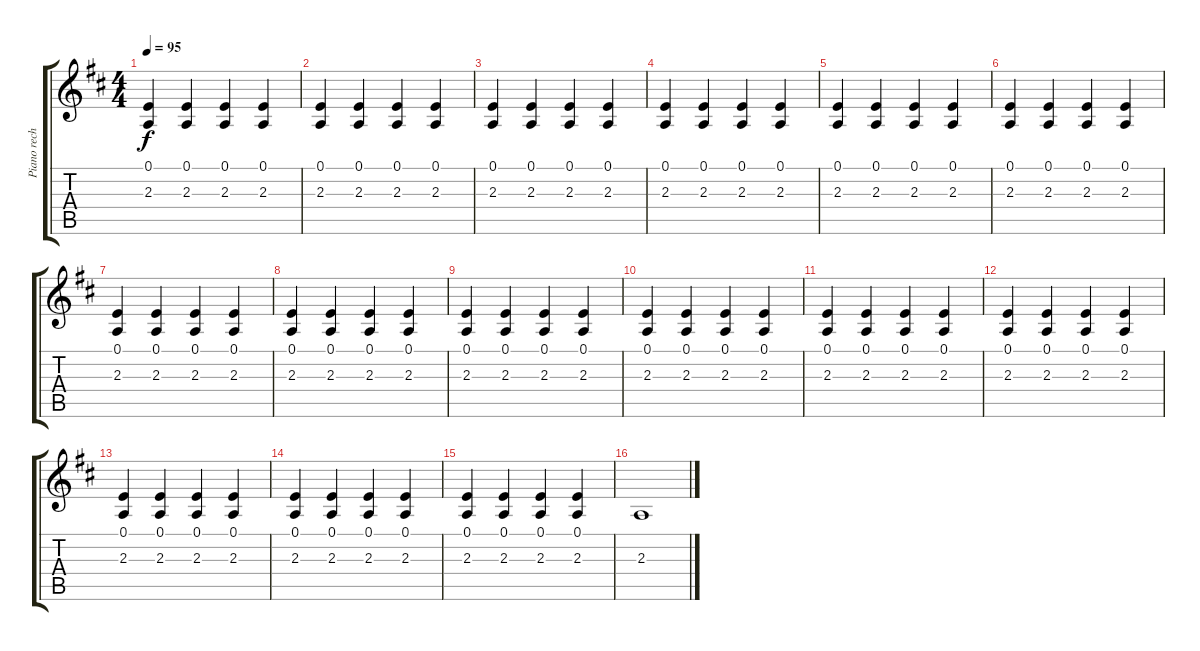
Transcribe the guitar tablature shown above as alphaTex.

\track ("Piano rechterhand" "Piano rech") {instrument acousticgrandpiano}
\staff {score tabs}
\tuning (E4 B3 G3 D3 A2 E2) {hide}
\ts (4 4)
\tempo 95
\clef g2
\ks d
(0.1 2.3).4{dy f} (0.1 2.3).4 (0.1 2.3).4 (0.1 2.3).4 |
(0.1 2.3).4 (0.1 2.3).4 (0.1 2.3).4 (0.1 2.3).4 |
(0.1 2.3).4 (0.1 2.3).4 (0.1 2.3).4 (0.1 2.3).4 |
(0.1 2.3).4 (0.1 2.3).4 (0.1 2.3).4 (0.1 2.3).4 |
(0.1 2.3).4 (0.1 2.3).4 (0.1 2.3).4 (0.1 2.3).4 |
(0.1 2.3).4 (0.1 2.3).4 (0.1 2.3).4 (0.1 2.3).4 |
(0.1 2.3).4 (0.1 2.3).4 (0.1 2.3).4 (0.1 2.3).4 |
(0.1 2.3).4 (0.1 2.3).4 (0.1 2.3).4 (0.1 2.3).4 |
(0.1 2.3).4 (0.1 2.3).4 (0.1 2.3).4 (0.1 2.3).4 |
(0.1 2.3).4 (0.1 2.3).4 (0.1 2.3).4 (0.1 2.3).4 |
(0.1 2.3).4 (0.1 2.3).4 (0.1 2.3).4 (0.1 2.3).4 |
(0.1 2.3).4 (0.1 2.3).4 (0.1 2.3).4 (0.1 2.3).4 |
(0.1 2.3).4 (0.1 2.3).4 (0.1 2.3).4 (0.1 2.3).4 |
(0.1 2.3).4 (0.1 2.3).4 (0.1 2.3).4 (0.1 2.3).4 |
(0.1 2.3).4 (0.1 2.3).4 (0.1 2.3).4 (0.1 2.3).4 |
2.3.1
